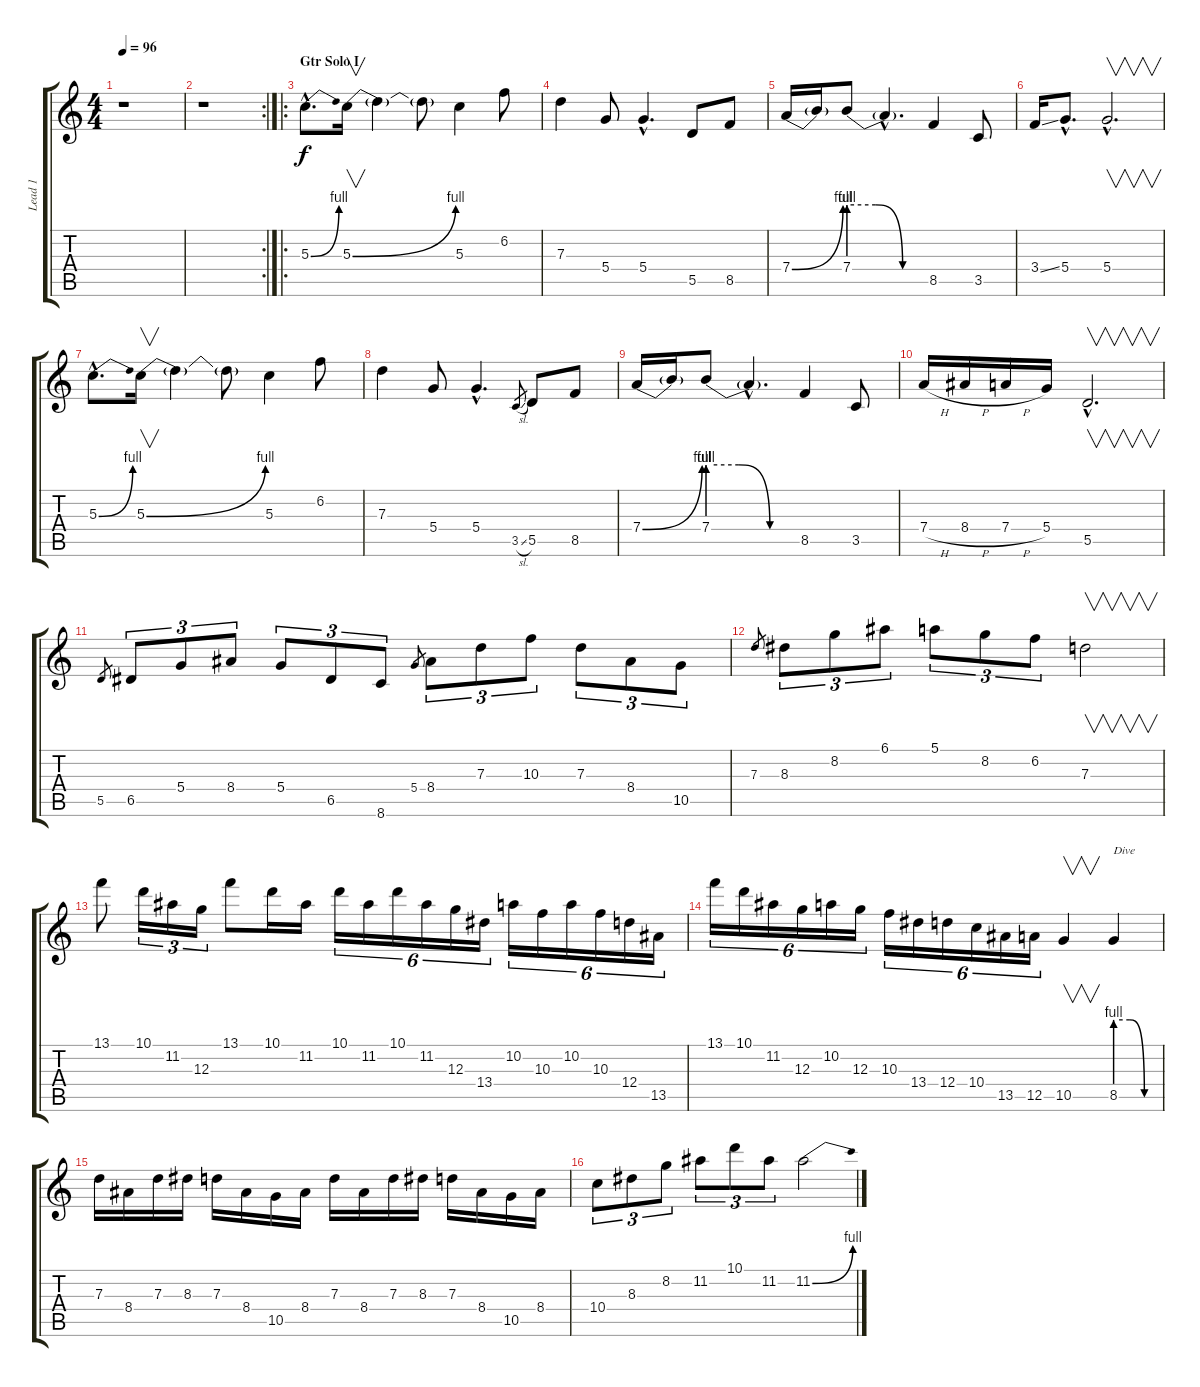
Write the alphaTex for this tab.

\track ("Lead 1" "Lead 1") {instrument distortionguitar}
\staff {score tabs}
\tuning (E4 B3 G3 D3 A2 E2) {hide}
\ts (4 4)
\tempo 96
\clef g2
\ks c
r.1{dy f} |
\rc 2
r.1 |
\ro
\section ("" "Gtr Solo I")
5.3{be (bend 0 0 60 4) hac}.8{d} 5.3{be (bend 0 0 60 4)}.16{v} 5.3{t}.4 5.3{t}.8 5.3.4 6.2.8 |
7.3.4 5.4.8 5.4{hac}.4{d} 5.5.8 8.5.8 |
7.4{be (bend 0 0 60 4)}.16 7.4{t}.16 7.4{be (custom 0 4 20 4 40 0 60 0)}.8 7.4{hac t}.4{d} 8.5.4 3.5.8 |
3.4{ss}.16 5.4{hac}.8{d} 5.4{hac}.2{v d} |
5.3{be (bend 0 0 60 4) hac}.8{d} 5.3{be (bend 0 0 60 4)}.16{v} 5.3{t}.4 5.3{t}.8 5.3.4 6.2.8 |
7.3.4 5.4.8 5.4{hac}.4{d} 3.5{sl}.8{gr} 5.5.8 8.5.8 |
7.4{be (bend 0 0 60 4)}.16 7.4{t}.16 7.4{be (custom 0 4 20 4 40 0 60 0)}.8 7.4{hac t}.4{d} 8.5.4 3.5.8 |
7.4{h}.16 8.4{h}.16 7.4{h}.16 5.4.16 5.5{hac}.2{v d} |
5.5.8{gr} 6.5.8{tu (3 2)} 5.4.8{tu (3 2)} 8.4.8{tu (3 2)} 5.4.8{tu (3 2)} 6.5.8{tu (3 2)} 8.6.8{tu (3 2)} 5.4.8{gr} 8.4.8{tu (3 2)} 7.3.8{tu (3 2)} 10.3.8{tu (3 2)} 7.3.8{tu (3 2)} 8.4.8{tu (3 2)} 10.5.8{tu (3 2)} |
7.3.8{gr} 8.3.8{tu (3 2)} 8.2.8{tu (3 2)} 6.1.8{tu (3 2)} 5.1.8{tu (3 2)} 8.2.8{tu (3 2)} 6.2.8{tu (3 2)} 7.3.2{v} |
13.1.8 10.1.16{tu (3 2)} 11.2.16{tu (3 2)} 12.3.16{tu (3 2)} 13.1.8 10.1.16 11.2.16 10.1.16{tu (6 4)} 11.2.16{tu (6 4)} 10.1.16{tu (6 4)} 11.2.16{tu (6 4)} 12.3.16{tu (6 4)} 13.4.16{tu (6 4)} 10.2.16{tu (6 4)} 10.3.16{tu (6 4)} 10.2.16{tu (6 4)} 10.3.16{tu (6 4)} 12.4.16{tu (6 4)} 13.5.16{tu (6 4)} |
13.1.16{tu (6 4)} 10.1.16{tu (6 4)} 11.2.16{tu (6 4)} 12.3.16{tu (6 4)} 10.2.16{tu (6 4)} 12.3.16{tu (6 4)} 10.3.16{tu (6 4)} 13.4.16{tu (6 4)} 12.4.16{tu (6 4)} 10.4.16{tu (6 4)} 13.5.16{tu (6 4)} 12.5.16{tu (6 4)} 10.5.4{v} 8.5{be (custom 0 4 20 4 40 0 60 0)}.4{txt "Dive"} |
7.3.16 8.4.16 7.3.16 8.3.16 7.3.16 8.4.16 10.5.16 8.4.16 7.3.16 8.4.16 7.3.16 8.3.16 7.3.16 8.4.16 10.5.16 8.4.16 |
10.4.8{tu (3 2)} 8.3.8{tu (3 2)} 8.2.8{tu (3 2)} 11.2.8{tu (3 2)} 10.1.8{tu (3 2)} 11.2.8{tu (3 2)} 11.2{be (bend 0 0 60 4)}.2
